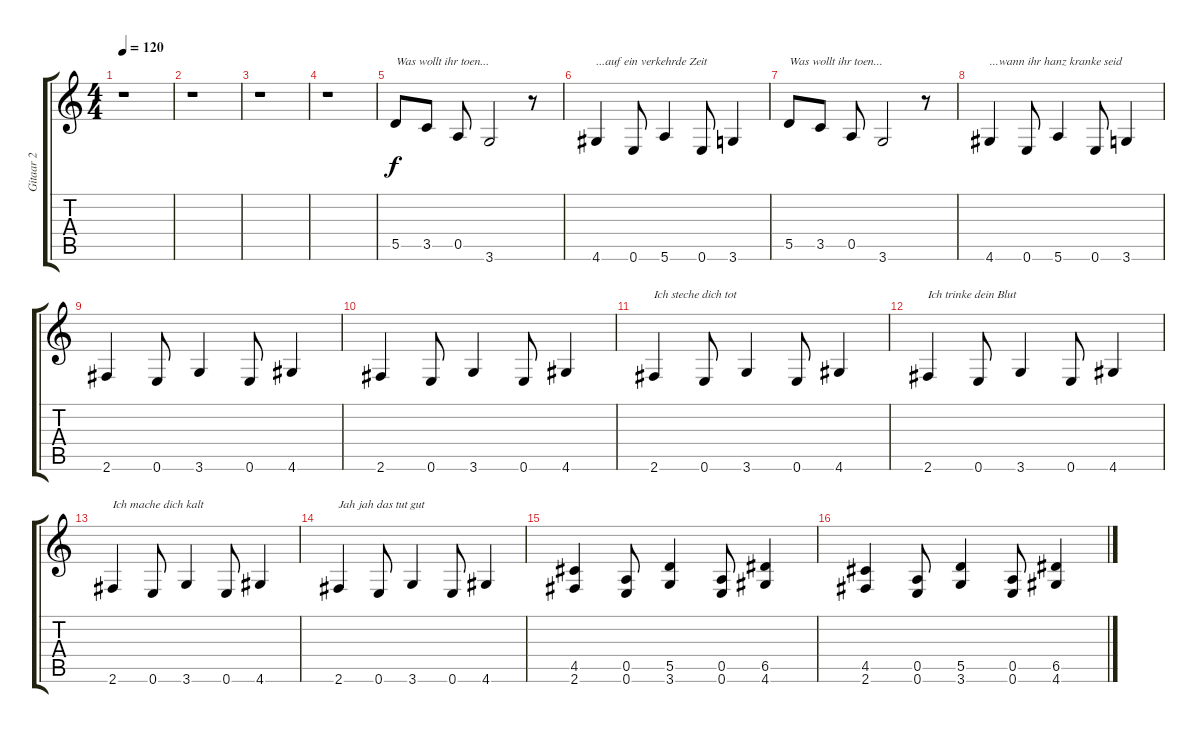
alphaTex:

\track ("Gitaar 2" "Gitaar 2") {instrument distortionguitar}
\staff {score tabs}
\tuning (E4 B3 G3 D3 A2 E2) {hide}
\ts (4 4)
\tempo 120
\clef g2
\ks c
r.1{dy f instrument distortionguitar} |
r.1 |
r.1 |
r.1 |
5.5.8{txt "Was wollt ihr toen..."} 3.5.8 0.5.8 3.6.2 r.8 |
4.6.4{txt "...auf ein verkehrde Zeit"} 0.6.8 5.6.4 0.6.8 3.6.4 |
5.5.8{txt "Was wollt ihr toen..."} 3.5.8 0.5.8 3.6.2 r.8 |
4.6.4{txt "...wann ihr hanz kranke seid"} 0.6.8 5.6.4 0.6.8 3.6.4 |
2.6.4 0.6.8 3.6.4 0.6.8 4.6.4 |
2.6.4 0.6.8 3.6.4 0.6.8 4.6.4 |
2.6.4{txt "Ich steche dich tot"} 0.6.8 3.6.4 0.6.8 4.6.4 |
2.6.4{txt "Ich trinke dein Blut"} 0.6.8 3.6.4 0.6.8 4.6.4 |
2.6.4{txt "Ich mache dich kalt"} 0.6.8 3.6.4 0.6.8 4.6.4 |
2.6.4{txt "Jah jah das tut gut"} 0.6.8 3.6.4 0.6.8 4.6.4 |
(4.5 2.6).4 (0.5 0.6).8 (5.5 3.6).4 (0.5 0.6).8 (6.5 4.6).4 |
(4.5 2.6).4 (0.5 0.6).8 (5.5 3.6).4 (0.5 0.6).8 (6.5 4.6).4
